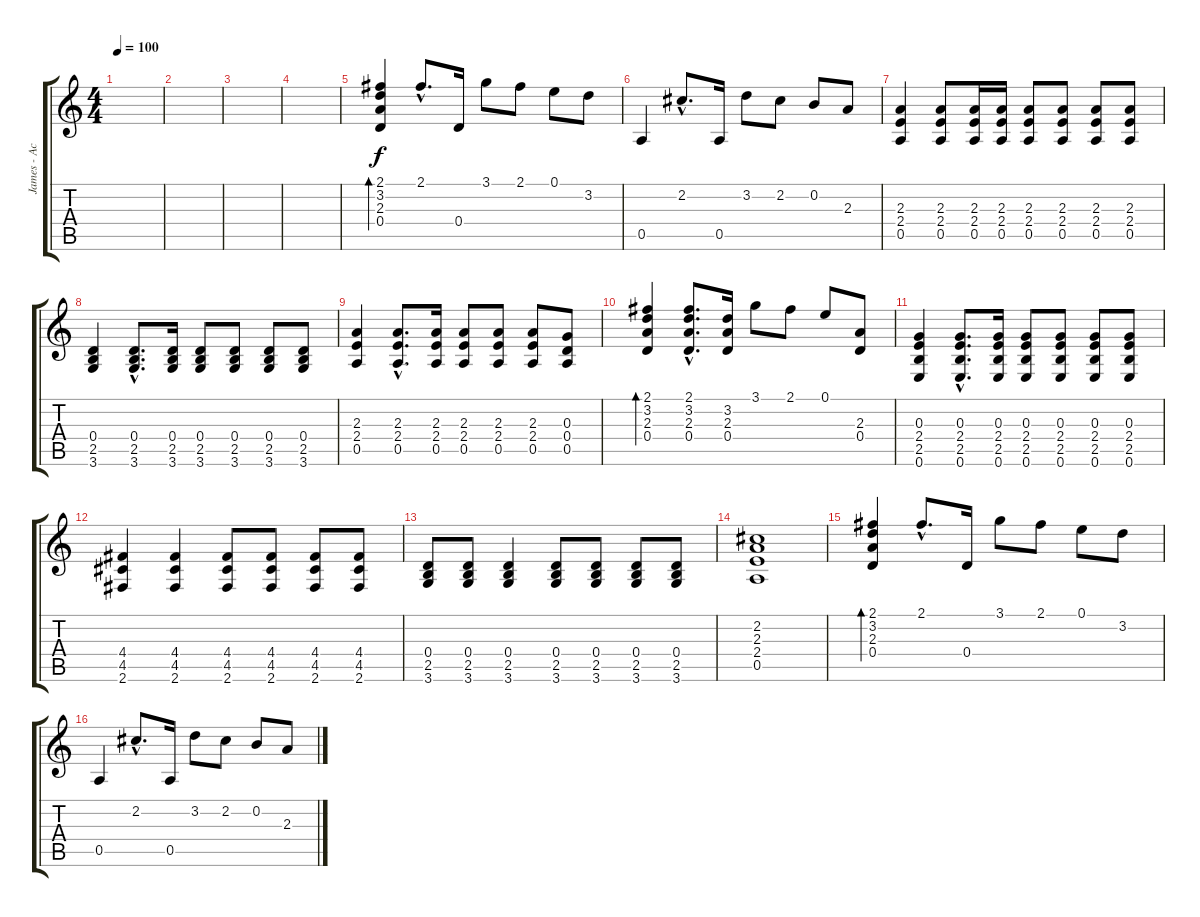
\track ("James - Acoustic Guitar" "James - Ac") {instrument acousticguitarsteel}
\staff {score tabs}
\tuning (E4 B3 G3 D3 A2 E2) {hide}
\ts (4 4)
\tempo 100
\clef g2
\ks c
|
|
|
|
(2.1 3.2 2.3 0.4).4{bd 120} 2.1{hac}.8{d} 0.4.16 3.1.8 2.1.8 0.1.8 3.2.8 |
0.5.4 2.2{hac}.8{d} 0.5.16 3.2.8 2.2.8 0.2.8 2.3.8 |
(2.3 2.4 0.5).4 (2.3 2.4 0.5).8 (2.3 2.4 0.5).16 (2.3 2.4 0.5).16 (2.3 2.4 0.5).8 (2.3 2.4 0.5).8 (2.3 2.4 0.5).8 (2.3 2.4 0.5).8 |
(0.4 2.5 3.6).4 (0.4{hac} 2.5{hac} 3.6{hac}).8{d} (0.4 2.5 3.6).16 (0.4 2.5 3.6).8 (0.4 2.5 3.6).8 (0.4 2.5 3.6).8 (0.4 2.5 3.6).8 |
(2.3 2.4 0.5).4 (2.3{hac} 2.4{hac} 0.5{hac}).8{d} (2.3 2.4 0.5).16 (2.3 2.4 0.5).8 (2.3 2.4 0.5).8 (2.3 2.4 0.5).8 (0.3 0.4 0.5).8 |
(2.1 3.2 2.3 0.4).4{bd 120} (2.1{hac} 3.2{hac} 2.3{hac} 0.4{hac}).8{d} (3.2 2.3 0.4).16 3.1.8 2.1.8 0.1.8 (2.3 0.4).8 |
(0.3 2.4 2.5 0.6).4 (0.3{hac} 2.4{hac} 2.5{hac} 0.6{hac}).8{d} (0.3 2.4 2.5 0.6).16 (0.3 2.4 2.5 0.6).8 (0.3 2.4 2.5 0.6).8 (0.3 2.4 2.5 0.6).8 (0.3 2.4 2.5 0.6).8 |
(4.4 4.5 2.6).4 (4.4 4.5 2.6).4 (4.4 4.5 2.6).8 (4.4 4.5 2.6).8 (4.4 4.5 2.6).8 (4.4 4.5 2.6).8 |
(0.4 2.5 3.6).8 (0.4 2.5 3.6).8 (0.4 2.5 3.6).4 (0.4 2.5 3.6).8 (0.4 2.5 3.6).8 (0.4 2.5 3.6).8 (0.4 2.5 3.6).8 |
(2.2 2.3 2.4 0.5).1 |
(2.1 3.2 2.3 0.4).4{bd 120} 2.1{hac}.8{d} 0.4.16 3.1.8 2.1.8 0.1.8 3.2.8 |
0.5.4 2.2{hac}.8{d} 0.5.16 3.2.8 2.2.8 0.2.8 2.3.8
